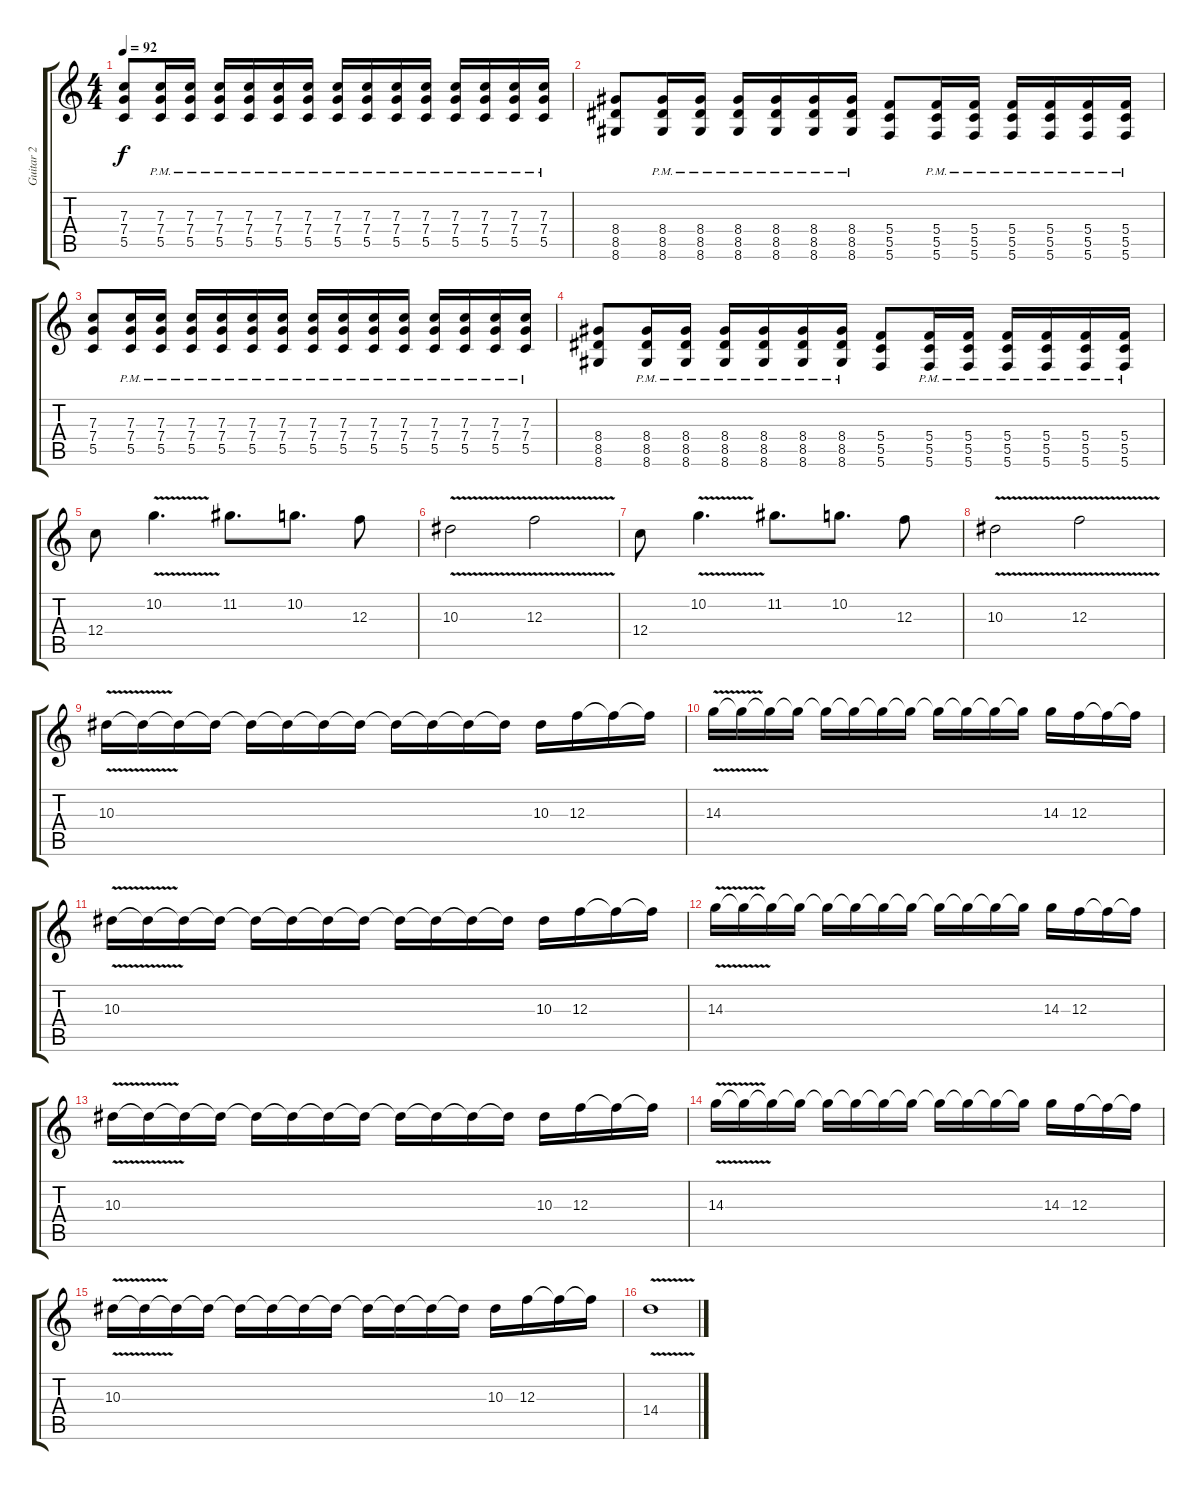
\track ("Guitar 2" "Guitar 2") {instrument distortionguitar}
\staff {score tabs}
\tuning (D4 A3 F3 C3 G2 C2) {hide}
\ts (4 4)
\tempo 92
\clef g2
\ks c
(7.3 7.4 5.5).8{dy f} (7.3{pm} 7.4{pm} 5.5{pm}).16 (7.3{pm} 7.4{pm} 5.5{pm}).16 (7.3{pm} 7.4{pm} 5.5{pm}).16 (7.3{pm} 7.4{pm} 5.5{pm}).16 (7.3{pm} 7.4{pm} 5.5{pm}).16 (7.3{pm} 7.4{pm} 5.5{pm}).16 (7.3{pm} 7.4{pm} 5.5{pm}).16 (7.3{pm} 7.4{pm} 5.5{pm}).16 (7.3{pm} 7.4{pm} 5.5{pm}).16 (7.3{pm} 7.4{pm} 5.5{pm}).16 (7.3{pm} 7.4{pm} 5.5{pm}).16 (7.3{pm} 7.4{pm} 5.5{pm}).16 (7.3{pm} 7.4{pm} 5.5{pm}).16 (7.3{pm} 7.4{pm} 5.5{pm}).16 |
(8.4 8.5 8.6).8 (8.4{pm} 8.5{pm} 8.6{pm}).16 (8.4{pm} 8.5{pm} 8.6{pm}).16 (8.4{pm} 8.5{pm} 8.6{pm}).16 (8.4{pm} 8.5{pm} 8.6{pm}).16 (8.4{pm} 8.5{pm} 8.6{pm}).16 (8.4{pm} 8.5{pm} 8.6{pm}).16 (5.4 5.5 5.6).8 (5.4{pm} 5.5{pm} 5.6{pm}).16 (5.4{pm} 5.5{pm} 5.6{pm}).16 (5.4{pm} 5.5{pm} 5.6{pm}).16 (5.4{pm} 5.5{pm} 5.6{pm}).16 (5.4{pm} 5.5{pm} 5.6{pm}).16 (5.4{pm} 5.5{pm} 5.6{pm}).16 |
(7.3 7.4 5.5).8 (7.3{pm} 7.4{pm} 5.5{pm}).16 (7.3{pm} 7.4{pm} 5.5{pm}).16 (7.3{pm} 7.4{pm} 5.5{pm}).16 (7.3{pm} 7.4{pm} 5.5{pm}).16 (7.3{pm} 7.4{pm} 5.5{pm}).16 (7.3{pm} 7.4{pm} 5.5{pm}).16 (7.3{pm} 7.4{pm} 5.5{pm}).16 (7.3{pm} 7.4{pm} 5.5{pm}).16 (7.3{pm} 7.4{pm} 5.5{pm}).16 (7.3{pm} 7.4{pm} 5.5{pm}).16 (7.3{pm} 7.4{pm} 5.5{pm}).16 (7.3{pm} 7.4{pm} 5.5{pm}).16 (7.3{pm} 7.4{pm} 5.5{pm}).16 (7.3{pm} 7.4{pm} 5.5{pm}).16 |
(8.4 8.5 8.6).8 (8.4{pm} 8.5{pm} 8.6{pm}).16 (8.4{pm} 8.5{pm} 8.6{pm}).16 (8.4{pm} 8.5{pm} 8.6{pm}).16 (8.4{pm} 8.5{pm} 8.6{pm}).16 (8.4{pm} 8.5{pm} 8.6{pm}).16 (8.4{pm} 8.5{pm} 8.6{pm}).16 (5.4 5.5 5.6).8 (5.4{pm} 5.5{pm} 5.6{pm}).16 (5.4{pm} 5.5{pm} 5.6{pm}).16 (5.4{pm} 5.5{pm} 5.6{pm}).16 (5.4{pm} 5.5{pm} 5.6{pm}).16 (5.4{pm} 5.5{pm} 5.6{pm}).16 (5.4{pm} 5.5{pm} 5.6{pm}).16 |
12.4.8 10.2{v}.4{d} 11.2.8{d} 10.2.8{d} 12.3.8 |
10.3{v}.2 12.3{v}.2 |
12.4.8 10.2{v}.4{d} 11.2.8{d} 10.2.8{d} 12.3.8 |
10.3{v}.2 12.3{v}.2 |
10.3{v}.16 10.3{t}.16 10.3{t}.16 10.3{t}.16 10.3{t}.16 10.3{t}.16 10.3{t}.16 10.3{t}.16 10.3{t}.16 10.3{t}.16 10.3{t}.16 10.3{t}.16 10.3.16 12.3.16 12.3{t}.16 12.3{t}.16 |
14.3{v}.16 14.3{t}.16 14.3{t}.16 14.3{t}.16 14.3{t}.16 14.3{t}.16 14.3{t}.16 14.3{t}.16 14.3{t}.16 14.3{t}.16 14.3{t}.16 14.3{t}.16 14.3.16 12.3.16 12.3{t}.16 12.3{t}.16 |
10.3{v}.16 10.3{t}.16 10.3{t}.16 10.3{t}.16 10.3{t}.16 10.3{t}.16 10.3{t}.16 10.3{t}.16 10.3{t}.16 10.3{t}.16 10.3{t}.16 10.3{t}.16 10.3.16 12.3.16 12.3{t}.16 12.3{t}.16 |
14.3{v}.16 14.3{t}.16 14.3{t}.16 14.3{t}.16 14.3{t}.16 14.3{t}.16 14.3{t}.16 14.3{t}.16 14.3{t}.16 14.3{t}.16 14.3{t}.16 14.3{t}.16 14.3.16 12.3.16 12.3{t}.16 12.3{t}.16 |
10.3{v}.16 10.3{t}.16 10.3{t}.16 10.3{t}.16 10.3{t}.16 10.3{t}.16 10.3{t}.16 10.3{t}.16 10.3{t}.16 10.3{t}.16 10.3{t}.16 10.3{t}.16 10.3.16 12.3.16 12.3{t}.16 12.3{t}.16 |
14.3{v}.16 14.3{t}.16 14.3{t}.16 14.3{t}.16 14.3{t}.16 14.3{t}.16 14.3{t}.16 14.3{t}.16 14.3{t}.16 14.3{t}.16 14.3{t}.16 14.3{t}.16 14.3.16 12.3.16 12.3{t}.16 12.3{t}.16 |
10.3{v}.16 10.3{t}.16 10.3{t}.16 10.3{t}.16 10.3{t}.16 10.3{t}.16 10.3{t}.16 10.3{t}.16 10.3{t}.16 10.3{t}.16 10.3{t}.16 10.3{t}.16 10.3.16 12.3.16 12.3{t}.16 12.3{t}.16 |
14.4{v}.1
